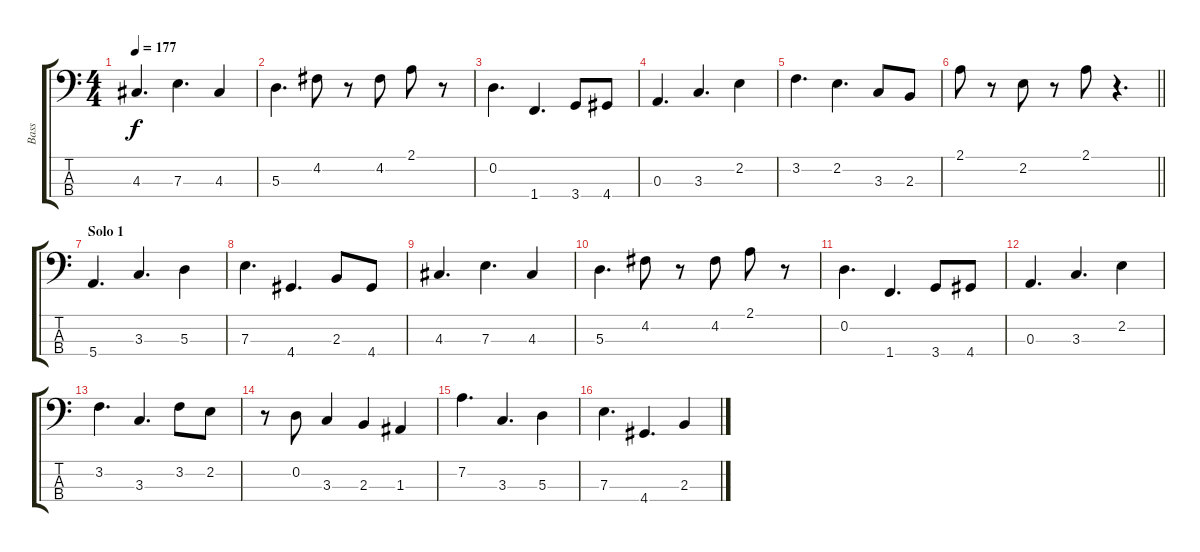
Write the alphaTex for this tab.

\track ("Bass" "Bass") {instrument electricbassfinger}
\staff {score tabs}
\tuning (G2 D2 A1 E1) {hide}
\ts (4 4)
\tempo 177
\clef f4
\ks c
4.3.4{d dy f} 7.3.4{d} 4.3.4 |
5.3.4{d} 4.2.8 r.8 4.2.8 2.1.8 r.8 |
0.2.4{d} 1.4.4{d} 3.4.8 4.4.8 |
0.3.4{d} 3.3.4{d} 2.2.4 |
3.2.4{d} 2.2.4{d} 3.3.8 2.3.8 |
\barLineRight lightlight
2.1.8 r.8 2.2.8 r.8 2.1.8 r.4{d} |
\section ("" "Solo 1")
5.4.4{d} 3.3.4{d} 5.3.4 |
7.3.4{d} 4.4.4{d} 2.3.8 4.4.8 |
4.3.4{d} 7.3.4{d} 4.3.4 |
5.3.4{d} 4.2.8 r.8 4.2.8 2.1.8 r.8 |
0.2.4{d} 1.4.4{d} 3.4.8 4.4.8 |
0.3.4{d} 3.3.4{d} 2.2.4 |
3.2.4{d} 3.3.4{d} 3.2.8 2.2.8 |
r.8 0.2.8 3.3.4 2.3.4 1.3.4 |
7.2.4{d} 3.3.4{d} 5.3.4 |
7.3.4{d} 4.4.4{d} 2.3.4
